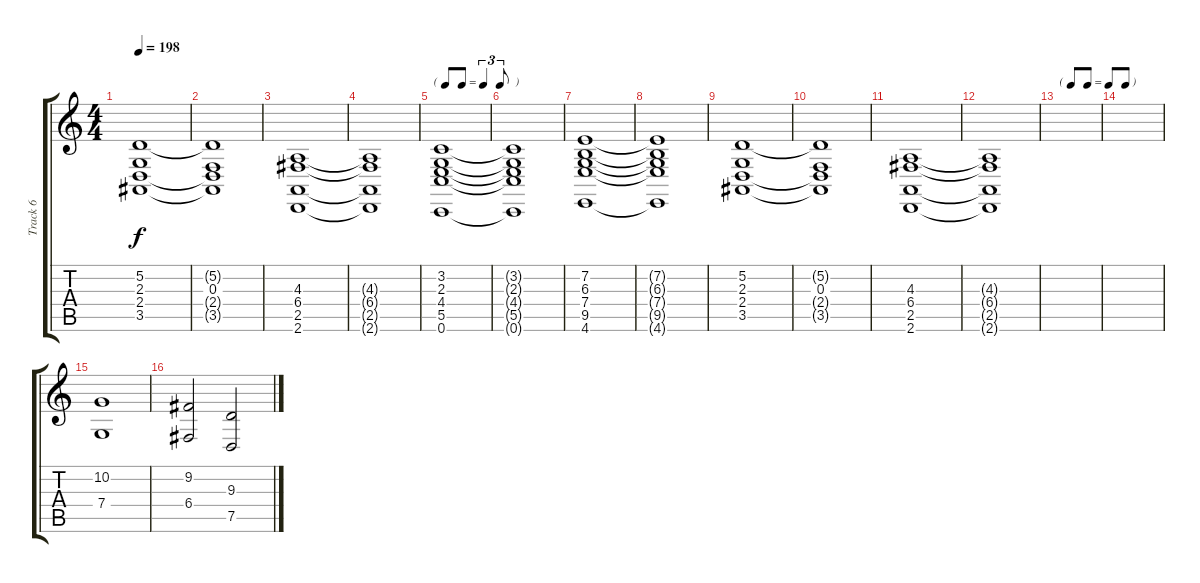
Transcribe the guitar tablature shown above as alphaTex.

\track ("Track 6" "Track 6") {instrument choiraahs}
\staff {score tabs}
\tuning (D4 A3 F3 C3 G2 C2) {hide}
\ts (4 4)
\tempo 198
\clef g2
\ks c
(5.2 2.3 2.4 3.5).1{dy f} |
(5.2{t} 0.3 2.4{t} 3.5{t}).1 |
(4.3 6.4 2.5 2.6).1 |
(4.3{t} 6.4{t} 2.5{t} 2.6{t}).1 |
\tf triplet8th
(3.2 2.3 4.4 5.5 0.6).1 |
(3.2{t} 2.3{t} 4.4{t} 5.5{t} 0.6{t}).1 |
(7.2 6.3 7.4 9.5 4.6).1 |
(7.2{t} 6.3{t} 7.4{t} 9.5{t} 4.6{t}).1 |
(5.2 2.3 2.4 3.5).1 |
(5.2{t} 0.3 2.4{t} 3.5{t}).1 |
(4.3 6.4 2.5 2.6).1 |
(4.3{t} 6.4{t} 2.5{t} 2.6{t}).1 |
\tf none
|
|
(10.2 7.4).1{volume 7 instrument choiraahs} |
(9.2 6.4).2 (9.3 7.5).2
